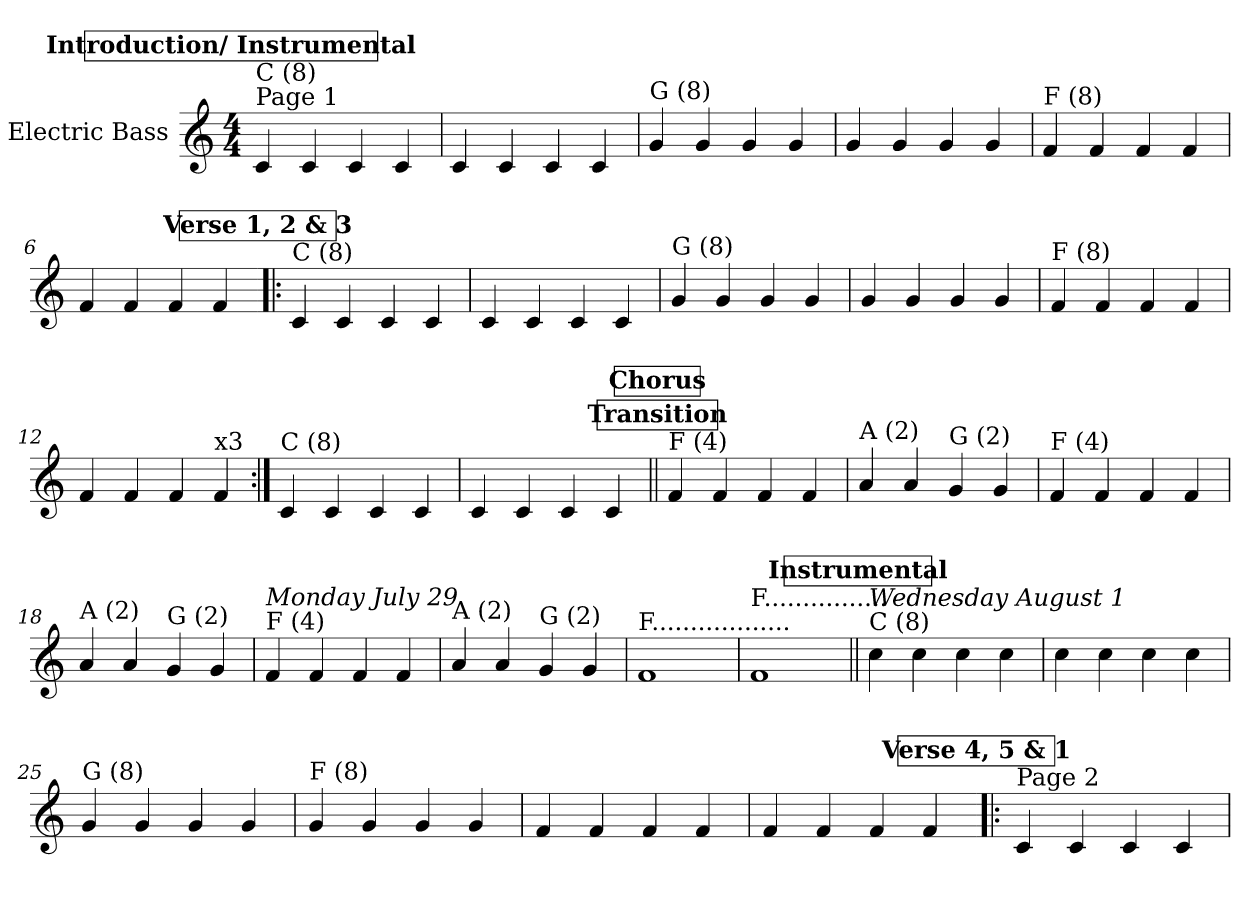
**kern
*part1
*staff1
*I"Electric Bass
*I'El. B.
*clefG2
*ITrd7c12
*k[]
*M4/4
!!LO:REH:place=s1:a:B:fs=6:t=Introduction/ Instrumental
=1
!LO:TX:a:t=Page 1
!LO:TX:a:t=C (8)
4Ci/
4Ci/
4Ci/
4Ci/
=2
4Ci/
4Ci/
4Ci/
4Ci/
=3
!LO:TX:a:t=G (8)
4Gj/
4Gj/
4Gj/
4Gj/
=4
4Gj/
4Gj/
4Gj/
4Gj/
=5
!LO:TX:a:t=F (8)
4FZ/
4FZ/
4FZ/
4FZ/
=6
4FZ/
4FZ/
4FZ/
4FZ/
!!LO:LB:g=z
!!LO:REH:place=s1:a:B:fs=6:t=Verse 1, 2 & 3
=7!|:
!LO:TX:a:t=C (8)
4Ci/
4Ci/
4Ci/
4Ci/
=8
4Ci/
4Ci/
4Ci/
4Ci/
=9
!LO:TX:a:t=G (8)
4Gj/
4Gj/
4Gj/
4Gj/
=10
4Gj/
4Gj/
4Gj/
4Gj/
=11
!LO:TX:a:t=F (8)
4FZ/
4FZ/
4FZ/
4FZ/
=12
4FZ/
4FZ/
4FZ/
!LO:TX:a:t=x3
4FZ/
!!LO:LB:g=z
=13:|!
!LO:TX:a:t=C (8)
4Ci/
4Ci/
4Ci/
4Ci/
=14
4Ci/
4Ci/
4Ci/
4Ci/
!!LO:LB:g=z
!!LO:REH:place=s1:a:B:fs=6:t=Transition
!!LO:REH:place=s1:a:B:fs=6:t=Chorus
=15||
!LO:TX:a:t=F (4)
4FZ/
4FZ/
4FZ/
4FZ/
=16
!LO:TX:a:t=A (2)
4AV/
4AV/
!LO:TX:a:t=G (2)
4Gj/
4Gj/
=17
!LO:TX:a:t=F (4)
4FZ/
4FZ/
4FZ/
4FZ/
=18
!LO:TX:a:t=A (2)
4AV/
4AV/
!LO:TX:a:t=G (2)
4Gj/
4Gj/
!!LO:LB:g=z
=19
!LO:TX:a:t=F (4)
!LO:TX:a:i:t=Monday July 29
4FZ/
4FZ/
4FZ/
4FZ/
=20
!LO:TX:a:t=A (2)
4AV/
4AV/
!LO:TX:a:t=G (2)
4Gj/
4Gj/
=21
!LO:TX:a:t=F..................
1FZ
=22
!LO:TX:a:t=F................
1FZ
!!LO:LB:g=z
!!LO:REH:place=s1:a:B:fs=6:t=Instrumental
=23||
!LO:TX:a:t=C (8)
!LO:TX:a:i:t=Wednesday August 1
4ci\
4ci\
4ci\
4ci\
=24
4ci\
4ci\
4ci\
4ci\
=25
!LO:TX:a:t=G (8)
4Gj/
4Gj/
4Gj/
4Gj/
=26
!LO:TX:a:t=F (8)
4Gj/
4Gj/
4Gj/
4Gj/
=27
4FZ/
4FZ/
4FZ/
4FZ/
=28
4FZ/
4FZ/
4FZ/
4FZ/
!!LO:PB:g=z
!!LO:REH:place=s1:a:B:fs=6:t=Verse 4, 5 & 1
=29!|:
!LO:TX:a:t=Page 2
4Ci/
4Ci/
4Ci/
4Ci/
=
*-
